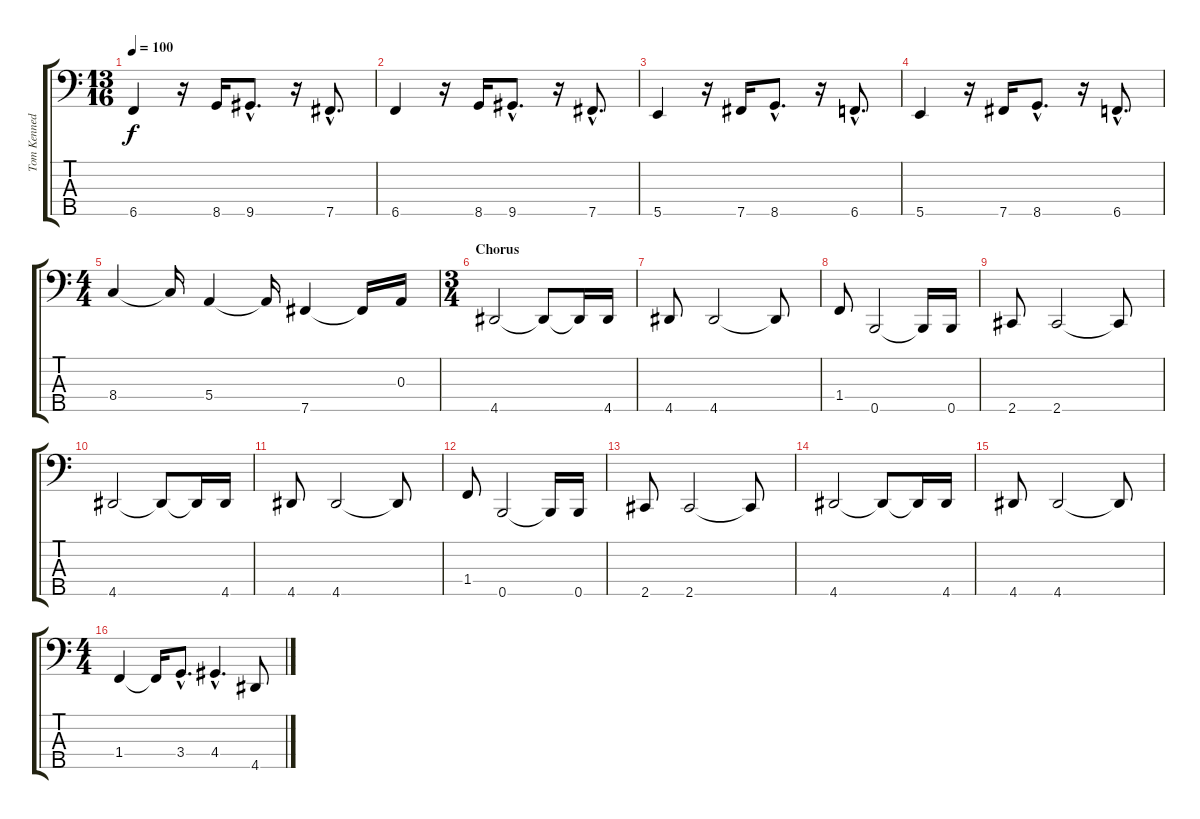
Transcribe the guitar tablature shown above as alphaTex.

\track ("Tom Kennedy" "Tom Kenned") {instrument fretlessbass}
\staff {score tabs}
\tuning (G2 D2 A1 E1 B0) {hide}
\ts (13 16)
\tempo 100
\clef f4
\ks c
6.5.4{dy f} r.16 8.5.16 9.5{hac}.8{d} r.16 7.5{hac}.8{d} |
6.5.4 r.16 8.5.16 9.5{hac}.8{d} r.16 7.5{hac}.8{d} |
5.5.4 r.16 7.5.16 8.5{hac}.8{d} r.16 6.5{hac}.8{d} |
5.5.4 r.16 7.5.16 8.5{hac}.8{d} r.16 6.5{hac}.8{d} |
\ts (4 4)
8.4.4 8.4{t}.16 5.4.4 5.4{t}.16 7.5.4 7.5{t}.16 0.3.16 |
\ts (3 4)
\section ("" "Chorus")
4.5.2 4.5{t}.8 4.5{t}.16 4.5.16 |
4.5.8 4.5.2 4.5{t}.8 |
1.4.8 0.5.2 0.5{t}.16 0.5.16 |
2.5.8 2.5.2 2.5{t}.8 |
4.5.2 4.5{t}.8 4.5{t}.16 4.5.16 |
4.5.8 4.5.2 4.5{t}.8 |
1.4.8 0.5.2 0.5{t}.16 0.5.16 |
2.5.8 2.5.2 2.5{t}.8 |
4.5.2 4.5{t}.8 4.5{t}.16 4.5.16 |
4.5.8 4.5.2 4.5{t}.8 |
\ts (4 4)
1.4.4 1.4{t}.16 3.4{hac}.8{d} 4.4{hac}.4{d} 4.5.8
